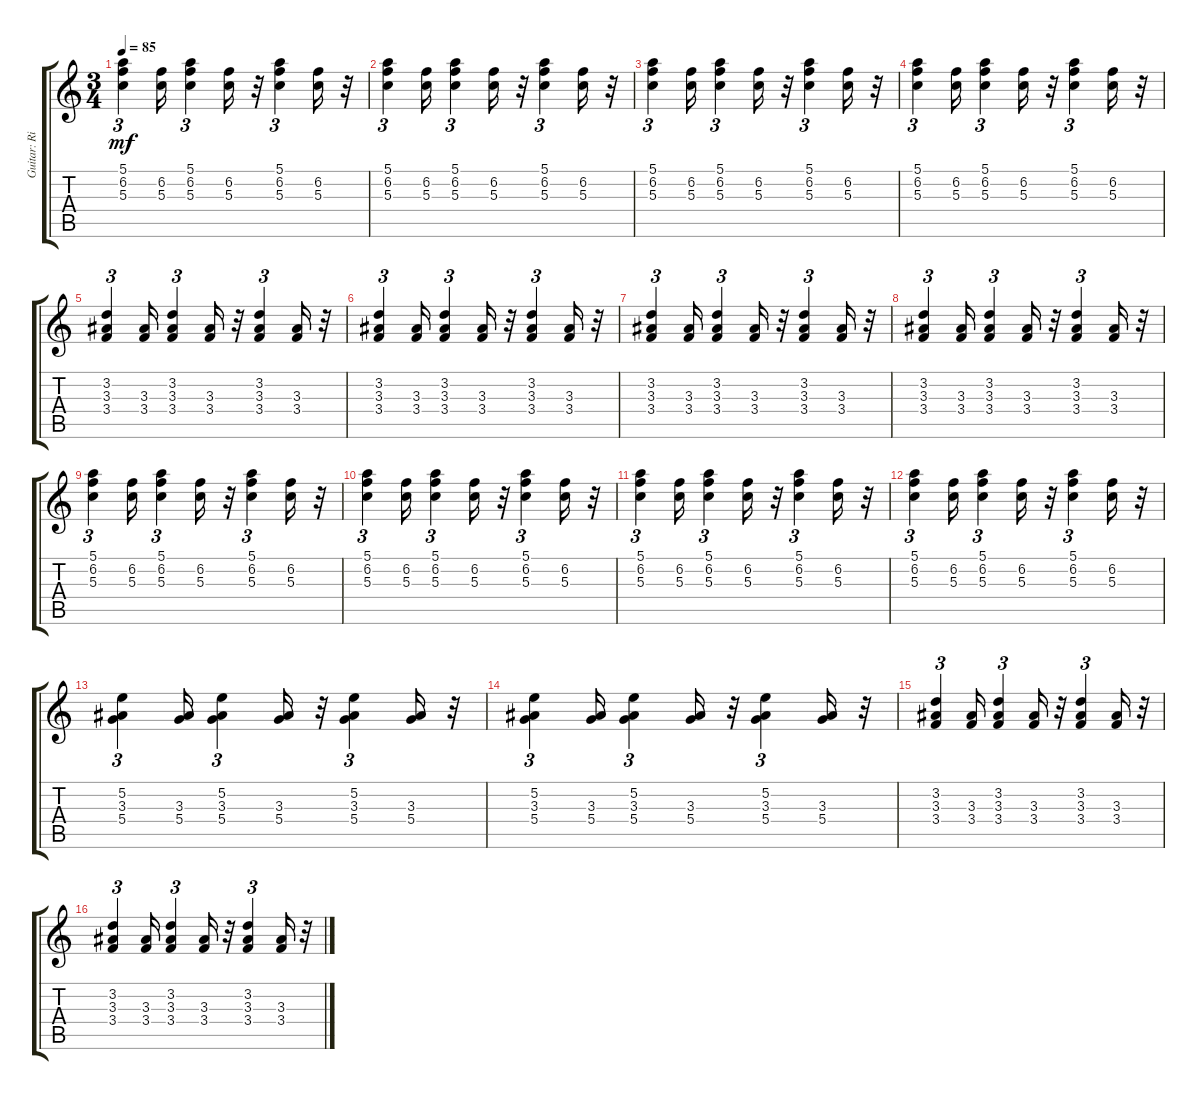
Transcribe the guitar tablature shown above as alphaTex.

\track ("Guitar: Richard Bennett" "Guitar: Ri") {instrument acousticguitarnylon}
\staff {score tabs}
\tuning (E4 B3 G3 D3 A2 E2) {hide}
\ts (3 4)
\tempo 85
\clef g2
\ks c
(5.1 6.2 5.3).4{tu (3 2) dy mf} (6.2 5.3).16 (5.1 6.2 5.3).4{tu (3 2)} (6.2 5.3).16 r.32 (5.1 6.2 5.3).4{tu (3 2)} (6.2 5.3).16 r.32 |
(5.1 6.2 5.3).4{tu (3 2)} (6.2 5.3).16 (5.1 6.2 5.3).4{tu (3 2)} (6.2 5.3).16 r.32 (5.1 6.2 5.3).4{tu (3 2)} (6.2 5.3).16 r.32 |
(5.1 6.2 5.3).4{tu (3 2)} (6.2 5.3).16 (5.1 6.2 5.3).4{tu (3 2)} (6.2 5.3).16 r.32 (5.1 6.2 5.3).4{tu (3 2)} (6.2 5.3).16 r.32 |
(5.1 6.2 5.3).4{tu (3 2)} (6.2 5.3).16 (5.1 6.2 5.3).4{tu (3 2)} (6.2 5.3).16 r.32 (5.1 6.2 5.3).4{tu (3 2)} (6.2 5.3).16 r.32 |
(3.2 3.3 3.4).4{tu (3 2)} (3.3 3.4).16 (3.2 3.3 3.4).4{tu (3 2)} (3.3 3.4).16 r.32 (3.2 3.3 3.4).4{tu (3 2)} (3.3 3.4).16 r.32 |
(3.2 3.3 3.4).4{tu (3 2)} (3.3 3.4).16 (3.2 3.3 3.4).4{tu (3 2)} (3.3 3.4).16 r.32 (3.2 3.3 3.4).4{tu (3 2)} (3.3 3.4).16 r.32 |
(3.2 3.3 3.4).4{tu (3 2)} (3.3 3.4).16 (3.2 3.3 3.4).4{tu (3 2)} (3.3 3.4).16 r.32 (3.2 3.3 3.4).4{tu (3 2)} (3.3 3.4).16 r.32 |
(3.2 3.3 3.4).4{tu (3 2)} (3.3 3.4).16 (3.2 3.3 3.4).4{tu (3 2)} (3.3 3.4).16 r.32 (3.2 3.3 3.4).4{tu (3 2)} (3.3 3.4).16 r.32 |
(5.1 6.2 5.3).4{tu (3 2)} (6.2 5.3).16 (5.1 6.2 5.3).4{tu (3 2)} (6.2 5.3).16 r.32 (5.1 6.2 5.3).4{tu (3 2)} (6.2 5.3).16 r.32 |
(5.1 6.2 5.3).4{tu (3 2)} (6.2 5.3).16 (5.1 6.2 5.3).4{tu (3 2)} (6.2 5.3).16 r.32 (5.1 6.2 5.3).4{tu (3 2)} (6.2 5.3).16 r.32 |
(5.1 6.2 5.3).4{tu (3 2)} (6.2 5.3).16 (5.1 6.2 5.3).4{tu (3 2)} (6.2 5.3).16 r.32 (5.1 6.2 5.3).4{tu (3 2)} (6.2 5.3).16 r.32 |
(5.1 6.2 5.3).4{tu (3 2)} (6.2 5.3).16 (5.1 6.2 5.3).4{tu (3 2)} (6.2 5.3).16 r.32 (5.1 6.2 5.3).4{tu (3 2)} (6.2 5.3).16 r.32 |
(5.2 3.3 5.4).4{tu (3 2)} (3.3 5.4).16 (5.2 3.3 5.4).4{tu (3 2)} (3.3 5.4).16 r.32 (5.2 3.3 5.4).4{tu (3 2)} (3.3 5.4).16 r.32 |
(5.2 3.3 5.4).4{tu (3 2)} (3.3 5.4).16 (5.2 3.3 5.4).4{tu (3 2)} (3.3 5.4).16 r.32 (5.2 3.3 5.4).4{tu (3 2)} (3.3 5.4).16 r.32 |
(3.2 3.3 3.4).4{tu (3 2)} (3.3 3.4).16 (3.2 3.3 3.4).4{tu (3 2)} (3.3 3.4).16 r.32 (3.2 3.3 3.4).4{tu (3 2)} (3.3 3.4).16 r.32 |
(3.2 3.3 3.4).4{tu (3 2)} (3.3 3.4).16 (3.2 3.3 3.4).4{tu (3 2)} (3.3 3.4).16 r.32 (3.2 3.3 3.4).4{tu (3 2)} (3.3 3.4).16 r.32
